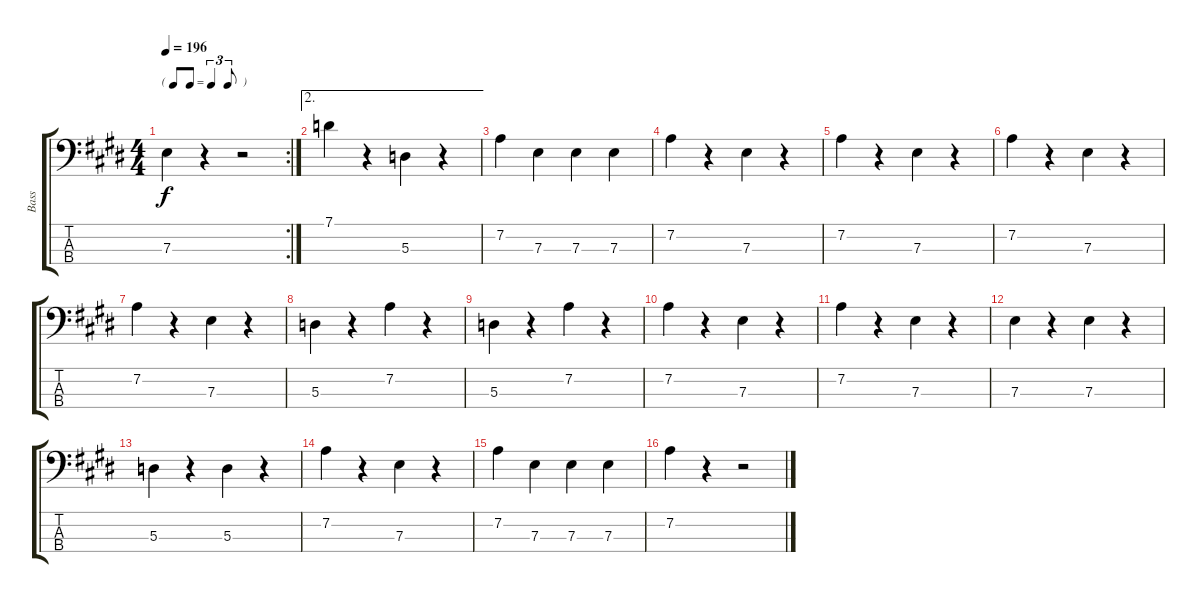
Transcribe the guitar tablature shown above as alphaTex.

\track ("Bass" "Bass") {instrument electricbassfinger}
\staff {score tabs}
\tuning (G2 D2 A1 E1) {hide}
\rc 2
\ts (4 4)
\tf triplet8th
\tempo 196
\clef f4
\ks e
7.3.4{dy f} r.4 r.2 |
\ae 2
7.1.4 r.4 5.3.4 r.4 |
7.2.4 7.3.4 7.3.4 7.3.4 |
7.2.4 r.4 7.3.4 r.4 |
7.2.4 r.4 7.3.4 r.4 |
7.2.4 r.4 7.3.4 r.4 |
7.2.4 r.4 7.3.4 r.4 |
5.3.4 r.4 7.2.4 r.4 |
5.3.4 r.4 7.2.4 r.4 |
7.2.4 r.4 7.3.4 r.4 |
7.2.4 r.4 7.3.4 r.4 |
7.3.4 r.4 7.3.4 r.4 |
5.3.4 r.4 5.3.4 r.4 |
7.2.4 r.4 7.3.4 r.4 |
7.2.4 7.3.4 7.3.4 7.3.4 |
7.2.4 r.4 r.2
